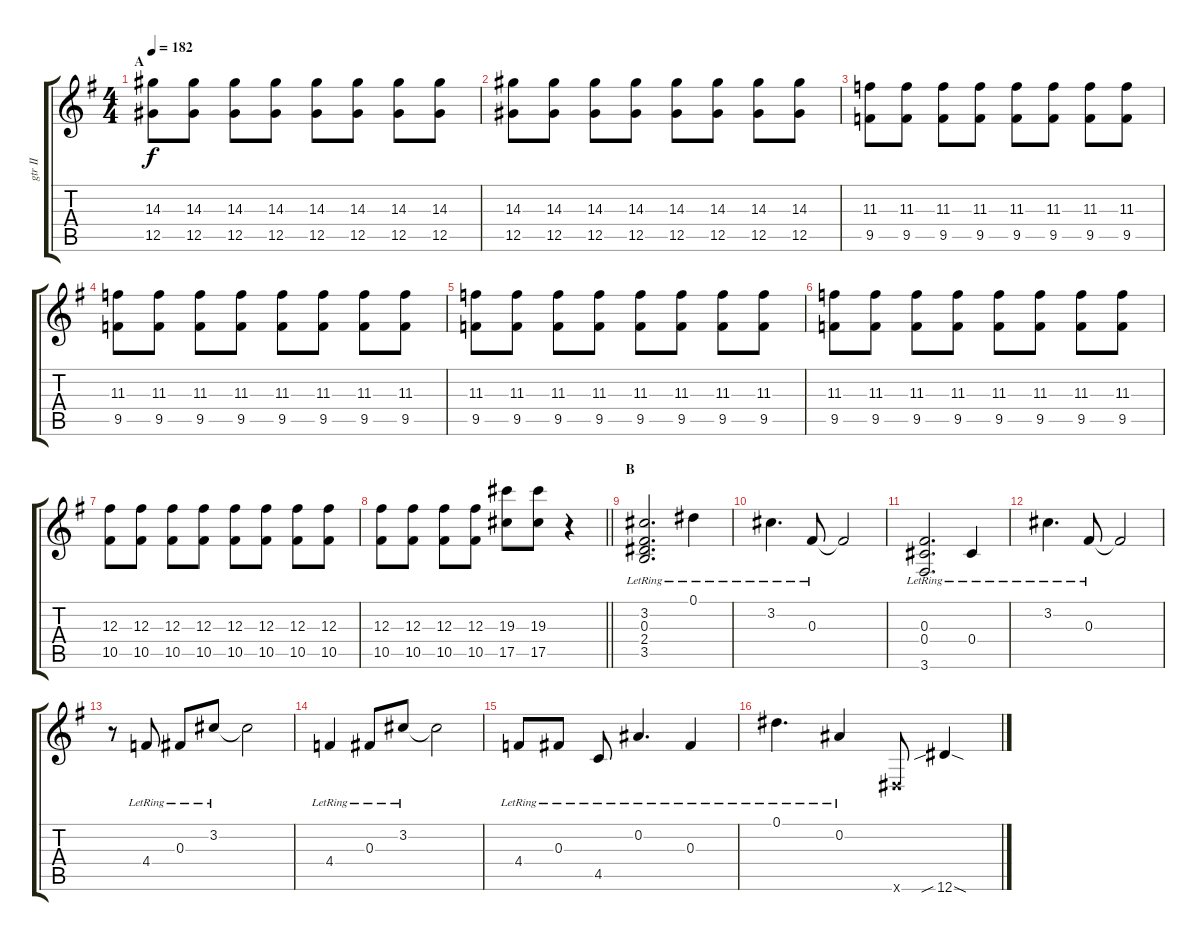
\track ("gtr II" "gtr II") {instrument electricguitarclean}
\staff {score tabs}
\tuning (Eb4 Bb3 Gb3 Db3 Ab2 Eb2) {hide}
\ts (4 4)
\section ("" "A")
\tempo 182
\clef g2
\ks g
(14.3 12.5).8{dy f instrument overdrivenguitar} (14.3 12.5).8 (14.3 12.5).8 (14.3 12.5).8 (14.3 12.5).8 (14.3 12.5).8 (14.3 12.5).8 (14.3 12.5).8 |
(14.3 12.5).8 (14.3 12.5).8 (14.3 12.5).8 (14.3 12.5).8 (14.3 12.5).8 (14.3 12.5).8 (14.3 12.5).8 (14.3 12.5).8 |
(11.3 9.5).8 (11.3 9.5).8 (11.3 9.5).8 (11.3 9.5).8 (11.3 9.5).8 (11.3 9.5).8 (11.3 9.5).8 (11.3 9.5).8 |
(11.3 9.5).8 (11.3 9.5).8 (11.3 9.5).8 (11.3 9.5).8 (11.3 9.5).8 (11.3 9.5).8 (11.3 9.5).8 (11.3 9.5).8 |
(11.3 9.5).8 (11.3 9.5).8 (11.3 9.5).8 (11.3 9.5).8 (11.3 9.5).8 (11.3 9.5).8 (11.3 9.5).8 (11.3 9.5).8 |
(11.3 9.5).8 (11.3 9.5).8 (11.3 9.5).8 (11.3 9.5).8 (11.3 9.5).8 (11.3 9.5).8 (11.3 9.5).8 (11.3 9.5).8 |
(12.3 10.5).8 (12.3 10.5).8 (12.3 10.5).8 (12.3 10.5).8 (12.3 10.5).8 (12.3 10.5).8 (12.3 10.5).8 (12.3 10.5).8 |
\barLineRight lightlight
(12.3 10.5).8 (12.3 10.5).8 (12.3 10.5).8 (12.3 10.5).8 (19.3 17.5).8 (19.3 17.5).8 r.4 |
\section ("" "B")
(3.2{lr} 0.3{lr} 2.4{lr} 3.5{lr}).2{d instrument electricguitarclean} 0.1{lr}.4 |
3.2{lr}.4{d} 0.3{lr}.8 0.3{t}.2 |
(0.3{lr} 0.4{lr} 3.6{lr}).2{d} 0.4{lr}.4 |
3.2{lr}.4{d} 0.3{lr}.8 0.3{t}.2 |
r.8 4.4{lr}.8 0.3{lr}.8 3.2{lr}.8 3.2{t}.2 |
4.4{lr}.4 0.3{lr}.8 3.2{lr}.8 3.2{t}.2 |
4.4{lr}.8 0.3{lr}.8 4.5{lr}.8 0.2{lr}.4{d} 0.3{lr}.4 |
0.1{lr}.4{d} 0.2{lr}.4 0.6{x}.8 12.6{sib sod}.4
